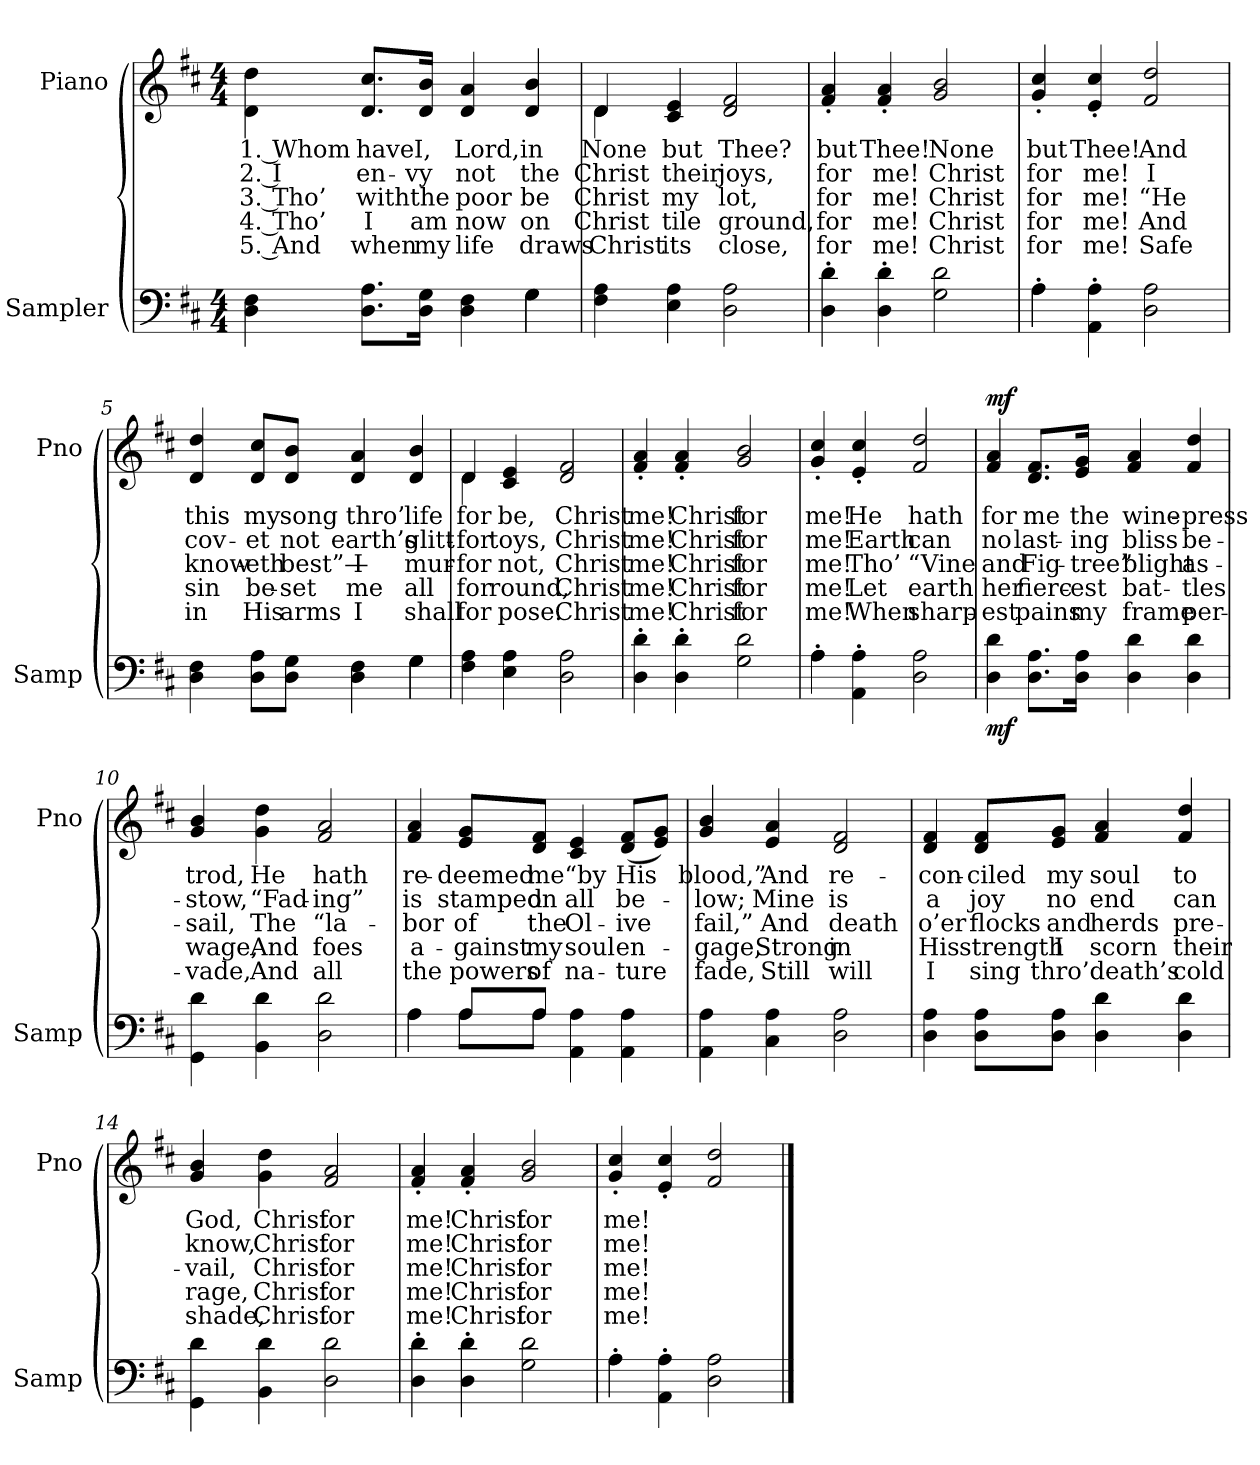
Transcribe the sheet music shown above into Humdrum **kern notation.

**kern	**dynam	**kern	**text	**text	**text	**text	**text	**dynam
*part2	*part2	*part1	*part1	*part1	*part1	*part1	*part1	*part1
*staff2	*staff2	*staff1	*staff1	*staff1	*staff1	*staff1	*staff1	*staff1
*I"Sampler	*	*I"Piano	*	*	*	*	*	*
*I'Samp	*	*I'Pno	*	*	*	*	*	*
*clefF4	*	*clefG2	*	*	*	*	*	*
*k[f#c#]	*	*k[f#c#]	*	*	*	*	*	*
*D:	*	*D:	*	*	*	*	*	*
*M4/4	*	*M4/4	*	*	*	*	*	*
=1	=1	=1	=1	=1	=1	=1	=1	=1
*^	*	*	*	*	*	*	*	*
4D 4F#	2.ryy	.	4d\ 4dd\	1. Whom	2. I	3. Tho’	4. Tho’	5. And	.
8.D\ 8.A\L	.	.	8.d/ 8.cc#/L	have	en-	with	I	when	.
16D\ 16G\Jk	.	.	16d/ 16b/Jk	I,	-vy	the	am	my	.
4D 4F#	.	.	4d 4a	Lord,	not	poor	now	life	.
4G\	4G	.	4d 4b	in	the	be	on	draws	.
*v	*v	*	*	*	*	*	*	*	*
=2	=2	=2	=2	=2	=2	=2	=2	=2
*	*	*^	*	*	*	*	*	*
4F# 4A	.	4d/	4d	None	Christ	Christ	Christ	Christ	.
4E 4A	.	4c# 4e	2.ryy	but	their	my	-tile	its	.
2D 2A	.	2d 2f#	.	Thee?	joys,	lot,	ground,	close,	.
*	*	*v	*v	*	*	*	*	*	*
=3	=3	=3	=3	=3	=3	=3	=3	=3
4D' 4d'	.	4f#' 4a'	but	for	for	for	for	.
4D' 4d'	.	4f#' 4a'	Thee!	me!	me!	me!	me!	.
2G 2d	.	2g 2b	None	Christ	Christ	Christ	Christ	.
=4	=4	=4	=4	=4	=4	=4	=4	=4
*^	*	*	*	*	*	*	*	*
4A'\	4A	.	4g' 4cc#'	but	for	for	for	for	.
4AA' 4A'	2.ryy	.	4e' 4cc#'	Thee!	me!	me!	me!	me!	.
2D 2A	.	.	2f# 2dd	And	I	“He	And	Safe	.
=5	=5	=5	=5	=5	=5	=5	=5	=5	=5
4D 4F#	2.ryy	.	4d 4dd	this	cov-	know-	sin	in	.
8D\ 8A\L	.	.	8d/ 8cc#/L	my	-et	-eth	be-	His	.
8D\ 8G\J	.	.	8d/ 8b/J	song	not	best”—	-set	arms	.
4D 4F#	.	.	4d 4a	thro’	earth’s	I	me	I	.
4G\	4G	.	4d 4b	life	glitt-	mur-	all	shall	.
*v	*v	*	*	*	*	*	*	*	*
=6	=6	=6	=6	=6	=6	=6	=6	=6
*	*	*^	*	*	*	*	*	*
4F# 4A	.	4d/	4d	for	for	for	for	for	.
4E 4A	.	4c# 4e	2.ryy	be,	toys,	not,	-round,	-pose.	.
2D 2A	.	2d 2f#	.	Christ	Christ	Christ	Christ	Christ	.
*	*	*v	*v	*	*	*	*	*	*
=7	=7	=7	=7	=7	=7	=7	=7	=7
4D' 4d'	.	4f#' 4a'	me!	me!	me!	me!	me!	.
4D' 4d'	.	4f#' 4a'	Christ	Christ	Christ	Christ	Christ	.
2G 2d	.	2g 2b	for	for	for	for	for	.
=8	=8	=8	=8	=8	=8	=8	=8	=8
*^	*	*	*	*	*	*	*	*
4A'\	4A	.	4g' 4cc#'	me!	me!	me!	me!	me!	.
4AA' 4A'	2.ryy	.	4e' 4cc#'	He	Earth	Tho’	Let	When	.
2D 2A	.	.	2f# 2dd	hath	can	“Vine	earth	sharp-	.
*v	*v	*	*	*	*	*	*	*	*
=9	=9	=9	=9	=9	=9	=9	=9	=9
4D 4d	mf	4f# 4a	for	no	and	her	-est	mf
8.D\ 8.A\L	.	8.d/ 8.f#/L	me	last-	Fig-	fierc-	pains	.
16D\ 16A\Jk	.	16e/ 16g/Jk	the	-ing	-tree”	-est	my	.
4D 4d	.	4f# 4a	wine-	bliss	blight	bat-	frame	.
4D 4d	.	4f# 4dd	-press	be-	as-	-tles	per-	.
=10	=10	=10	=10	=10	=10	=10	=10	=10
4GG 4d	.	4g 4b	trod,	-stow,	-sail,	wage,	-vade,	.
4BB 4d	.	4g 4dd	He	“Fad-	The	And	And	.
2D 2d	.	2f# 2a	hath	-ing”	“la-	foes	all	.
=11	=11	=11	=11	=11	=11	=11	=11	=11
*^	*	*	*	*	*	*	*	*
4A\	4A	.	4f# 4a	re-	is	-bor	a-	the	.
8A/L	8A\L	.	8e/ 8g/L	-deemed	stamped	of	-gainst	powers	.
8A/J	8A\J	.	8d/ 8f#/J	me	on	the	my	of	.
4AA 4A	2ryy	.	4c# 4e	“by	all	Ol-	soul	na-	.
4AA 4A	.	.	(8d/ 8f#/L	His	be-	-ive	en-	-ture	.
.	.	.	8e/ 8g/J)	.	.	.	.	.	.
*v	*v	*	*	*	*	*	*	*	*
=12	=12	=12	=12	=12	=12	=12	=12	=12
4AA 4A	.	4g 4b	blood,”	-low;	fail,”	-gage,	fade,	.
4C# 4A	.	4e 4a	And	Mine	And	Strong	Still	.
2D 2A	.	2d 2f#	re-	is	death	in	will	.
=13	=13	=13	=13	=13	=13	=13	=13	=13
4D 4A	.	4d 4f#	-con-	a	o’er	His	I	.
8D\ 8A\L	.	8d/ 8f#/L	-ciled	joy	flocks	strength	sing	.
8D\ 8A\J	.	8e/ 8g/J	my	no	and	I	thro’	.
4D 4d	.	4f# 4a	soul	end	herds	scorn	death’s	.
4D 4d	.	4f# 4dd	to	can	pre-	their	cold	.
=14	=14	=14	=14	=14	=14	=14	=14	=14
4GG 4d	.	4g 4b	God,	know,	-vail,	rage,	shade,	.
4BB 4d	.	4g 4dd	Christ	Christ	Christ	Christ	Christ	.
2D 2d	.	2f# 2a	for	for	for	for	for	.
=15	=15	=15	=15	=15	=15	=15	=15	=15
4D' 4d'	.	4f#' 4a'	me!	me!	me!	me!	me!	.
4D' 4d'	.	4f#' 4a'	Christ	Christ	Christ	Christ	Christ	.
2G 2d	.	2g 2b	for	for	for	for	for	.
=16	=16	=16	=16	=16	=16	=16	=16	=16
*^	*	*	*	*	*	*	*	*
4A'\	4A	.	4g' 4cc#'	me!	me!	me!	me!	me!	.
4AA' 4A'	2.ryy	.	4e' 4cc#'	.	.	.	.	.	.
2D 2A	.	.	2f# 2dd	.	.	.	.	.	.
*v	*v	*	*	*	*	*	*	*	*
==	==	==	==	==	==	==	==	==
*-	*-	*-	*-	*-	*-	*-	*-	*-
